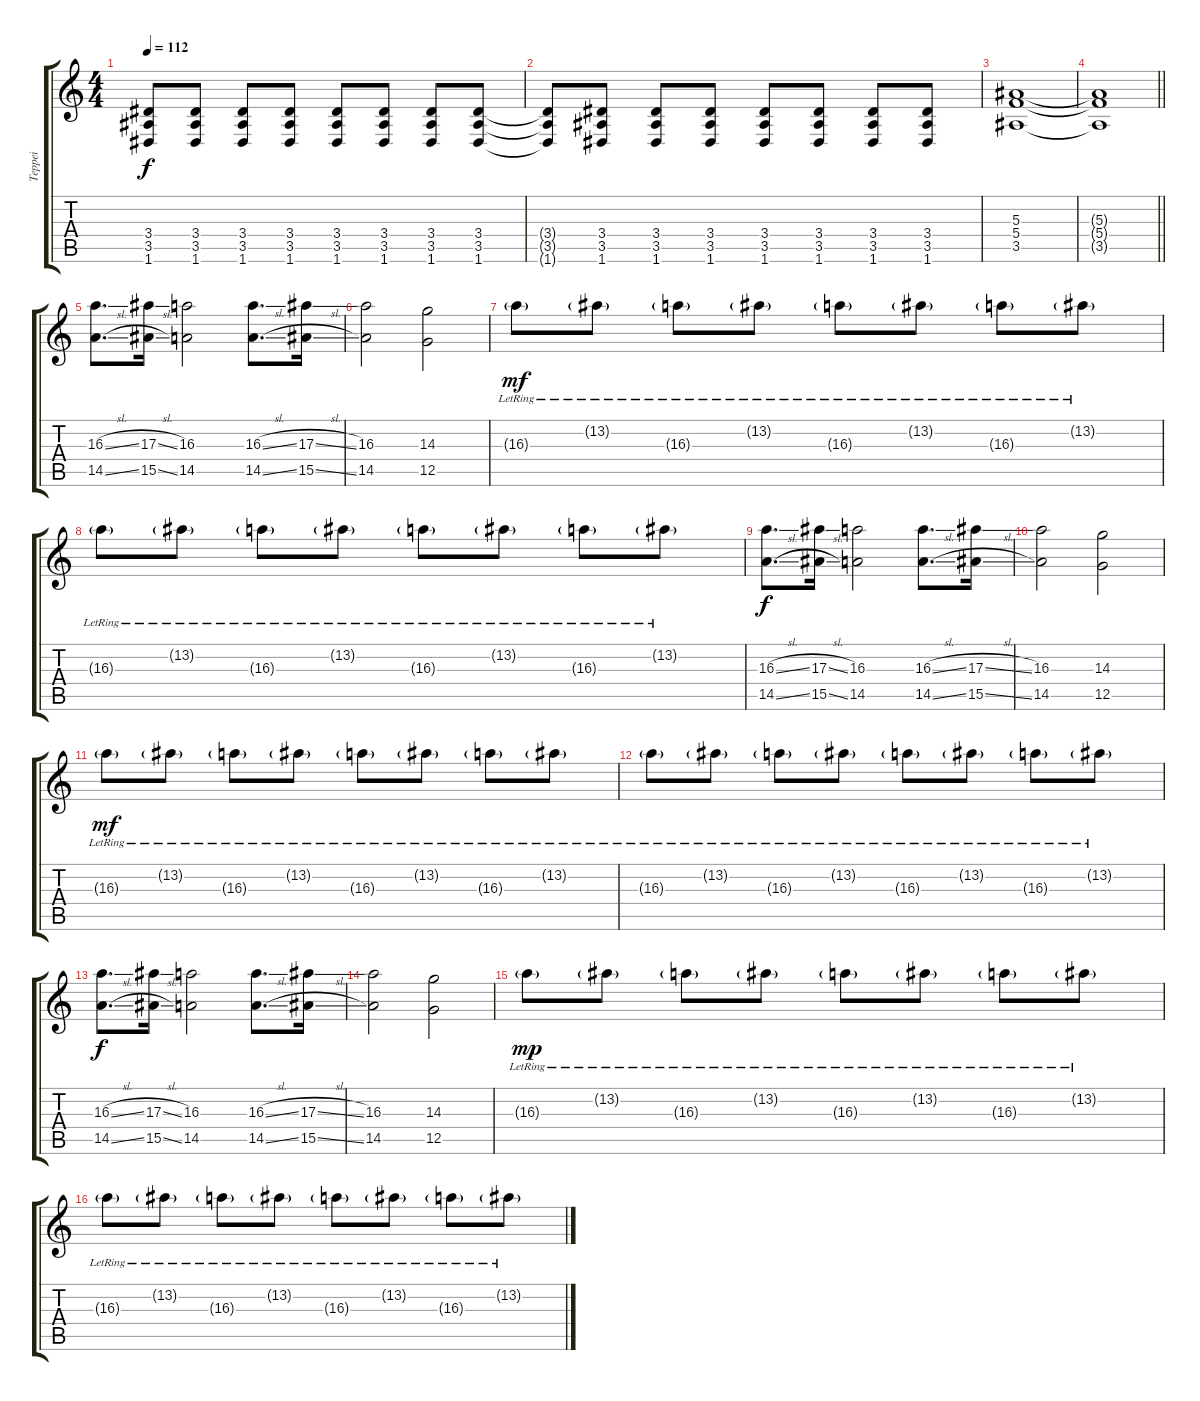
\track ("Teppei" "Teppei") {instrument electricguitarjazz}
\staff {score tabs}
\tuning (D4 A3 F3 C3 G2 D2) {hide}
\ts (4 4)
\tempo 112
\clef g2
\ks c
(3.4 3.5 1.6).8{dy f volume 14} (3.4 3.5 1.6).8 (3.4 3.5 1.6).8 (3.4 3.5 1.6).8 (3.4 3.5 1.6).8 (3.4 3.5 1.6).8 (3.4 3.5 1.6).8 (3.4 3.5 1.6).8 |
(3.4{t} 3.5{t} 1.6{t}).8 (3.4 3.5 1.6).8 (3.4 3.5 1.6).8 (3.4 3.5 1.6).8 (3.4 3.5 1.6).8 (3.4 3.5 1.6).8 (3.4 3.5 1.6).8 (3.4 3.5 1.6).8 |
(5.3 5.4 3.5).1 |
\barLineRight lightlight
(5.3{t} 5.4{t} 3.5{t}).1 |
(16.3{sl} 14.5{sl}).8{d} (17.3{sl} 15.5{sl}).16 (16.3 14.5).2 (16.3{sl} 14.5{sl}).8{d} (17.3{sl} 15.5{sl}).16 |
(16.3 14.5).2 (14.3 12.5).2 |
16.3{g lr}.8{dy mf} 13.2{g lr}.8 16.3{g lr}.8 13.2{g lr}.8 16.3{g lr}.8 13.2{g lr}.8 16.3{g lr}.8 13.2{g lr}.8 |
16.3{g lr}.8 13.2{g lr}.8 16.3{g lr}.8 13.2{g lr}.8 16.3{g lr}.8 13.2{g lr}.8 16.3{g lr}.8 13.2{g lr}.8 |
(16.3{sl} 14.5{sl}).8{d dy f} (17.3{sl} 15.5{sl}).16 (16.3 14.5).2 (16.3{sl} 14.5{sl}).8{d} (17.3{sl} 15.5{sl}).16 |
(16.3 14.5).2 (14.3 12.5).2 |
16.3{g lr}.8{dy mf} 13.2{g lr}.8 16.3{g lr}.8 13.2{g lr}.8 16.3{g lr}.8 13.2{g lr}.8 16.3{g lr}.8 13.2{g lr}.8 |
16.3{g lr}.8 13.2{g lr}.8 16.3{g lr}.8 13.2{g lr}.8 16.3{g lr}.8 13.2{g lr}.8 16.3{g lr}.8 13.2{g lr}.8 |
(16.3{sl} 14.5{sl}).8{d dy f} (17.3{sl} 15.5{sl}).16 (16.3 14.5).2 (16.3{sl} 14.5{sl}).8{d} (17.3{sl} 15.5{sl}).16 |
(16.3 14.5).2 (14.3 12.5).2 |
16.3{g lr}.8{dy mp} 13.2{g lr}.8 16.3{g lr}.8 13.2{g lr}.8 16.3{g lr}.8 13.2{g lr}.8 16.3{g lr}.8 13.2{g lr}.8 |
16.3{g lr}.8 13.2{g lr}.8 16.3{g lr}.8 13.2{g lr}.8 16.3{g lr}.8 13.2{g lr}.8 16.3{g lr}.8 13.2{g lr}.8
